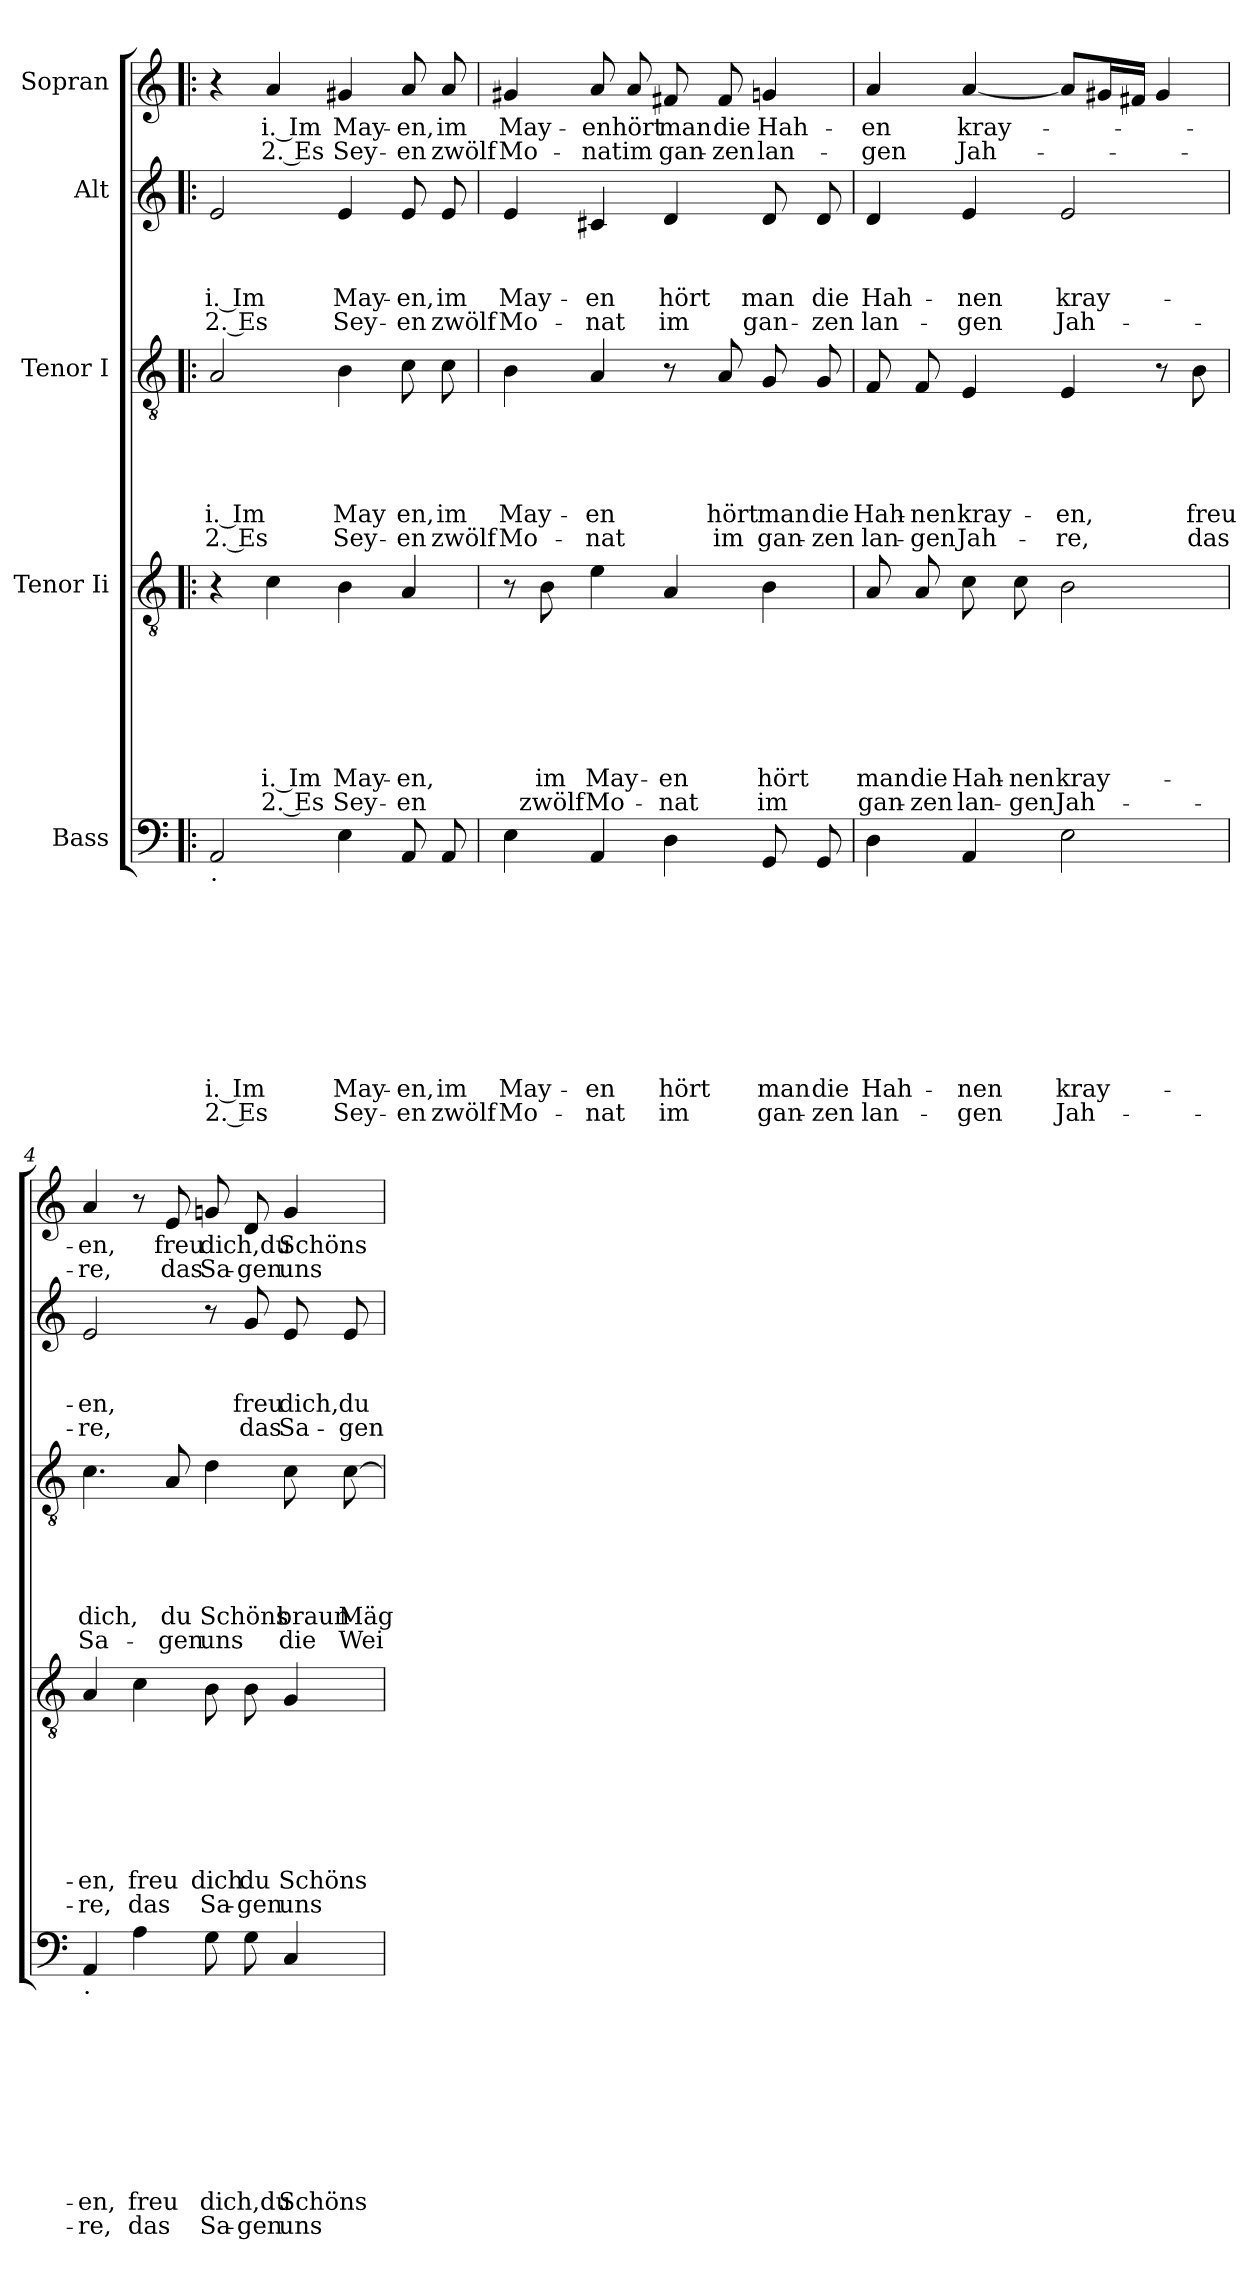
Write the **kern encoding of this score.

**kern	**text	**text	**text	**text	**text	**text	**text	**text	**text	**text	**kern	**text	**text	**text	**text	**text	**text	**text	**text	**kern	**text	**text	**text	**text	**text	**text	**kern	**text	**text	**text	**text	**kern	**text	**text
*part5	*part5	*part5	*part5	*part5	*part5	*part5	*part5	*part5	*part5	*part5	*part4	*part4	*part4	*part4	*part4	*part4	*part4	*part4	*part4	*part3	*part3	*part3	*part3	*part3	*part3	*part3	*part2	*part2	*part2	*part2	*part2	*part1	*part1	*part1
*staff5	*staff5	*staff5	*staff5	*staff5	*staff5	*staff5	*staff5	*staff5	*staff5	*staff5	*staff4	*staff4	*staff4	*staff4	*staff4	*staff4	*staff4	*staff4	*staff4	*staff3	*staff3	*staff3	*staff3	*staff3	*staff3	*staff3	*staff2	*staff2	*staff2	*staff2	*staff2	*staff1	*staff1	*staff1
*I"Bass	*	*	*	*	*	*	*	*	*	*	*I"Tenor Ii	*	*	*	*	*	*	*	*	*I"Tenor I	*	*	*	*	*	*	*I"Alt	*	*	*	*	*I"Sopran	*	*
*clefF4	*	*	*	*	*	*	*	*	*	*	*clefGv2	*	*	*	*	*	*	*	*	*clefGv2	*	*	*	*	*	*	*clefG2	*	*	*	*	*clefG2	*	*
*k[]	*	*	*	*	*	*	*	*	*	*	*k[]	*	*	*	*	*	*	*	*	*k[]	*	*	*	*	*	*	*k[]	*	*	*	*	*k[]	*	*
*C:	*	*	*	*	*	*	*	*	*	*	*C:	*	*	*	*	*	*	*	*	*C:	*	*	*	*	*	*	*C:	*	*	*	*	*C:	*	*
=1!|:	=1!|:	=1!|:	=1!|:	=1!|:	=1!|:	=1!|:	=1!|:	=1!|:	=1!|:	=1!|:	=1!|:	=1!|:	=1!|:	=1!|:	=1!|:	=1!|:	=1!|:	=1!|:	=1!|:	=1!|:	=1!|:	=1!|:	=1!|:	=1!|:	=1!|:	=1!|:	=1!|:	=1!|:	=1!|:	=1!|:	=1!|:	=1!|:	=1!|:	=1!|:
!LO:TX:b:t=.	!	!	!	!	!	!	!	!	!	!	!	!	!	!	!	!	!	!	!	!	!	!	!	!	!	!	!	!	!	!	!	!	!	!
!	!	!	!	!	!	!	!	!	!LO:LY:b:rj	!LO:LY:b:rj	!	!	!	!	!	!	!	!	!	!	!	!	!	!	!LO:LY:b:rj	!LO:LY:b:rj	!	!	!	!LO:LY:b:rj	!LO:LY:b:rj	!	!	!
2AA/	.	.	.	.	.	.	.	.	i. Im	2. Es	4r	.	.	.	.	.	.	.	.	2A/	.	.	.	.	i. Im	2. Es	2e/	.	.	i. Im	2. Es	4r	.	.
!	!	!	!	!	!	!	!	!	!	!	!	!	!	!	!	!	!	!LO:LY:b:rj	!LO:LY:b:rj	!	!	!	!	!	!	!	!	!	!	!	!	!	!LO:LY:b:rj	!LO:LY:b:rj
.	.	.	.	.	.	.	.	.	.	.	4c\	.	.	.	.	.	.	i. Im	2. Es	.	.	.	.	.	.	.	.	.	.	.	.	4a/	i. Im	2. Es
!	!	!	!	!	!	!	!	!	!LO:LY:b	!LO:LY:b	!	!	!	!	!	!	!	!LO:LY:b	!LO:LY:b	!	!	!	!	!	!LO:LY:b	!LO:LY:b	!	!	!	!LO:LY:b	!LO:LY:b	!	!LO:LY:b	!LO:LY:b
4E\	.	.	.	.	.	.	.	.	May-	Sey-	4B\	.	.	.	.	.	.	May-	Sey-	4B\	.	.	.	.	May	Sey-	4e/	.	.	May-	Sey-	4g#X/	May-	Sey-
!	!	!	!	!	!	!	!	!	!LO:LY:b	!LO:LY:b	!	!	!	!	!	!	!	!LO:LY:b	!LO:LY:b	!	!	!	!	!	!LO:LY:b	!LO:LY:b	!	!	!	!LO:LY:b	!LO:LY:b	!	!LO:LY:b	!LO:LY:b
8AA/	.	.	.	.	.	.	.	.	-en,	-en	4A/	.	.	.	.	.	.	-en,	-en	8c\	.	.	.	.	en,	-en	8e/	.	.	-en,	-en	8a/	-en,	-en
!	!	!	!	!	!	!	!	!	!LO:LY:b	!LO:LY:b	!	!	!	!	!	!	!	!	!	!	!	!	!	!	!LO:LY:b	!LO:LY:b	!	!	!	!LO:LY:b	!LO:LY:b	!	!LO:LY:b	!LO:LY:b
8AA/	.	.	.	.	.	.	.	.	im	zwölf	.	.	.	.	.	.	.	.	.	8c\	.	.	.	.	im	zwölf	8e/	.	.	im	zwölf	8a/	im	zwölf
=2	=2	=2	=2	=2	=2	=2	=2	=2	=2	=2	=2	=2	=2	=2	=2	=2	=2	=2	=2	=2	=2	=2	=2	=2	=2	=2	=2	=2	=2	=2	=2	=2	=2	=2
!	!	!	!	!	!	!	!	!	!LO:LY:b	!LO:LY:b	!	!	!	!	!	!	!	!	!	!	!	!	!	!	!LO:LY:b	!LO:LY:b	!	!	!	!LO:LY:b	!LO:LY:b	!	!LO:LY:b	!LO:LY:b
4E\	.	.	.	.	.	.	.	.	May-	Mo-	8r	.	.	.	.	.	.	.	.	4B\	.	.	.	.	May-	Mo-	4e/	.	.	May-	Mo-	4g#X/	May-	Mo-
!	!	!	!	!	!	!	!	!	!	!	!	!	!	!	!	!	!	!LO:LY:b	!LO:LY:b	!	!	!	!	!	!	!	!	!	!	!	!	!	!	!
.	.	.	.	.	.	.	.	.	.	.	8B\	.	.	.	.	.	.	im	zwölf	.	.	.	.	.	.	.	.	.	.	.	.	.	.	.
!	!	!	!	!	!	!	!	!	!LO:LY:b	!LO:LY:b	!	!	!	!	!	!	!	!LO:LY:b	!LO:LY:b	!	!	!	!	!	!LO:LY:b	!LO:LY:b	!	!	!	!LO:LY:b	!LO:LY:b	!	!LO:LY:b	!LO:LY:b
4AA/	.	.	.	.	.	.	.	.	-en	-nat	4e\	.	.	.	.	.	.	May-	Mo-	4A/	.	.	.	.	-en	-nat	4c#X/	.	.	-en	-nat	8a/	-enhört	-nat
!	!	!	!	!	!	!	!	!	!	!	!	!	!	!	!	!	!	!	!	!	!	!	!	!	!	!	!	!	!	!	!	!	!	!LO:LY:b
.	.	.	.	.	.	.	.	.	.	.	.	.	.	.	.	.	.	.	.	.	.	.	.	.	.	.	.	.	.	.	.	8a/	.	im
!	!	!	!	!	!	!	!	!	!LO:LY:b	!LO:LY:b	!	!	!	!	!	!	!	!LO:LY:b	!LO:LY:b	!	!	!	!	!	!	!	!	!	!	!LO:LY:b	!LO:LY:b	!	!LO:LY:b	!LO:LY:b
4D\	.	.	.	.	.	.	.	.	hört	im	4A/	.	.	.	.	.	.	-en	-nat	8r	.	.	.	.	.	.	4d/	.	.	hört	im	8f#X/	man	gan-
!	!	!	!	!	!	!	!	!	!	!	!	!	!	!	!	!	!	!	!	!	!	!	!	!	!LO:LY:b	!LO:LY:b	!	!	!	!	!	!	!LO:LY:b	!LO:LY:b
.	.	.	.	.	.	.	.	.	.	.	.	.	.	.	.	.	.	.	.	8A/	.	.	.	.	hört	im	.	.	.	.	.	8f#/	die	-zen
!	!	!	!	!	!	!	!	!	!LO:LY:b	!LO:LY:b	!	!	!	!	!	!	!	!LO:LY:b	!LO:LY:b	!	!	!	!	!	!LO:LY:b	!LO:LY:b	!	!	!	!LO:LY:b	!LO:LY:b	!	!LO:LY:b	!LO:LY:b
8GG/	.	.	.	.	.	.	.	.	man	gan-	4B\	.	.	.	.	.	.	hört	im	8G/	.	.	.	.	man	gan-	8d/	.	.	man	gan-	4gn/	Hah-	lan-
!	!	!	!	!	!	!	!	!	!LO:LY:b	!LO:LY:b	!	!	!	!	!	!	!	!	!	!	!	!	!	!	!LO:LY:b	!LO:LY:b	!	!	!	!LO:LY:b	!LO:LY:b	!	!	!
8GG/	.	.	.	.	.	.	.	.	die	-zen	.	.	.	.	.	.	.	.	.	8G/	.	.	.	.	die	-zen	8d/	.	.	die	-zen	.	.	.
=3	=3	=3	=3	=3	=3	=3	=3	=3	=3	=3	=3	=3	=3	=3	=3	=3	=3	=3	=3	=3	=3	=3	=3	=3	=3	=3	=3	=3	=3	=3	=3	=3	=3	=3
!	!	!	!	!	!	!	!	!	!LO:LY:b	!LO:LY:b	!	!	!	!	!	!	!	!LO:LY:b	!LO:LY:b	!	!	!	!	!	!LO:LY:b	!LO:LY:b	!	!	!	!LO:LY:b	!LO:LY:b	!	!LO:LY:b	!LO:LY:b
4D\	.	.	.	.	.	.	.	.	Hah-	lan-	8A/	.	.	.	.	.	.	man	gan-	8F/	.	.	.	.	Hah-	lan-	4d/	.	.	Hah-	lan-	4a/	-en	-gen
!	!	!	!	!	!	!	!	!	!	!	!	!	!	!	!	!	!	!LO:LY:b	!LO:LY:b	!	!	!	!	!	!LO:LY:b	!LO:LY:b	!	!	!	!	!	!	!	!
.	.	.	.	.	.	.	.	.	.	.	8A/	.	.	.	.	.	.	die	-zen	8F/	.	.	.	.	-nen	-gen	.	.	.	.	.	.	.	.
!	!	!	!	!	!	!	!	!	!LO:LY:b	!LO:LY:b	!	!	!	!	!	!	!	!LO:LY:b	!LO:LY:b	!	!	!	!	!	!LO:LY:b	!LO:LY:b	!	!	!	!LO:LY:b	!LO:LY:b	!	!LO:LY:b	!LO:LY:b
4AA/	.	.	.	.	.	.	.	.	-nen	-gen	8c\	.	.	.	.	.	.	Hah-	lan-	4E/	.	.	.	.	kray-	Jah-	4e/	.	.	-nen	-gen	[<4a/	kray-	Jah-
!	!	!	!	!	!	!	!	!	!	!	!	!	!	!	!	!	!	!LO:LY:b	!LO:LY:b	!	!	!	!	!	!	!	!	!	!	!	!	!	!	!
.	.	.	.	.	.	.	.	.	.	.	8c\	.	.	.	.	.	.	-nen	-gen	.	.	.	.	.	.	.	.	.	.	.	.	.	.	.
!	!	!	!	!	!	!	!	!	!LO:LY:b	!LO:LY:b	!	!	!	!	!	!	!	!LO:LY:b	!LO:LY:b	!	!	!	!	!	!LO:LY:b	!LO:LY:b	!	!	!	!LO:LY:b	!LO:LY:b	!	!	!
2E\	.	.	.	.	.	.	.	.	kray-	Jah-	2B\	.	.	.	.	.	.	kray-	Jah-	4E/	.	.	.	.	-en,	-re,	2e/	.	.	kray-	Jah-	8a/L]	.	.
.	.	.	.	.	.	.	.	.	.	.	.	.	.	.	.	.	.	.	.	.	.	.	.	.	.	.	.	.	.	.	.	16g#X/L	.	.
.	.	.	.	.	.	.	.	.	.	.	.	.	.	.	.	.	.	.	.	.	.	.	.	.	.	.	.	.	.	.	.	16f#X/JJ	.	.
.	.	.	.	.	.	.	.	.	.	.	.	.	.	.	.	.	.	.	.	8r	.	.	.	.	.	.	.	.	.	.	.	4g#/	.	.
!	!	!	!	!	!	!	!	!	!	!	!	!	!	!	!	!	!	!	!	!	!	!	!	!	!LO:LY:b	!LO:LY:b	!	!	!	!	!	!	!	!
.	.	.	.	.	.	.	.	.	.	.	.	.	.	.	.	.	.	.	.	8B\	.	.	.	.	freu	das	.	.	.	.	.	.	.	.
!!LO:LB:g=z
=4	=4	=4	=4	=4	=4	=4	=4	=4	=4	=4	=4	=4	=4	=4	=4	=4	=4	=4	=4	=4	=4	=4	=4	=4	=4	=4	=4	=4	=4	=4	=4	=4	=4	=4
!LO:TX:b:t=.	!	!	!	!	!	!	!	!	!	!	!	!	!	!	!	!	!	!	!	!	!	!	!	!	!	!	!	!	!	!	!	!	!	!
!	!	!	!	!	!	!	!	!	!LO:LY:b	!LO:LY:b	!	!	!	!	!	!	!	!LO:LY:b	!LO:LY:b	!	!	!	!	!	!LO:LY:b	!LO:LY:b	!	!	!	!LO:LY:b	!LO:LY:b	!	!LO:LY:b	!LO:LY:b
4AA/	.	.	.	.	.	.	.	.	-en,	-re,	4A/	.	.	.	.	.	.	-en,	-re,	4.c\	.	.	.	.	dich,	Sa-	2e/	.	.	-en,	-re,	4a/	-en,	-re,
!	!	!	!	!	!	!	!	!	!LO:LY:b	!LO:LY:b	!	!	!	!	!	!	!	!LO:LY:b	!LO:LY:b	!	!	!	!	!	!	!	!	!	!	!	!	!	!	!
4A\	.	.	.	.	.	.	.	.	freu	das	4c\	.	.	.	.	.	.	freu	das	.	.	.	.	.	.	.	.	.	.	.	.	8r	.	.
!	!	!	!	!	!	!	!	!	!	!	!	!	!	!	!	!	!	!	!	!	!	!	!	!	!LO:LY:b	!LO:LY:b	!	!	!	!	!	!	!LO:LY:b	!LO:LY:b
.	.	.	.	.	.	.	.	.	.	.	.	.	.	.	.	.	.	.	.	8A/	.	.	.	.	du	-gen	.	.	.	.	.	8e/	freu	das
!	!	!	!	!	!	!	!	!	!LO:LY:b	!LO:LY:b	!	!	!	!	!	!	!	!LO:LY:b	!LO:LY:b	!	!	!	!	!	!LO:LY:b	!LO:LY:b	!	!	!	!	!	!	!LO:LY:b	!LO:LY:b
8G\	.	.	.	.	.	.	.	.	dich,du	Sa-	8B\	.	.	.	.	.	.	dich	Sa-	4d\	.	.	.	.	Schöns	uns	8r	.	.	.	.	8gn/	dich,du	Sa-
!	!	!	!	!	!	!	!	!	!	!LO:LY:b	!	!	!	!	!	!	!	!LO:LY:b	!LO:LY:b	!	!	!	!	!	!	!	!	!	!	!LO:LY:b	!LO:LY:b	!	!	!LO:LY:b
8G\	.	.	.	.	.	.	.	.	.	-gen	8B\	.	.	.	.	.	.	du	-gen	.	.	.	.	.	.	.	8g/	.	.	freu	das	8d/	.	-gen
!	!	!	!	!	!	!	!	!	!LO:LY:b	!LO:LY:b	!	!	!	!	!	!	!	!LO:LY:b	!LO:LY:b	!	!	!	!	!	!LO:LY:b	!LO:LY:b	!	!	!	!LO:LY:b	!LO:LY:b	!	!LO:LY:b	!LO:LY:b
4C/	.	.	.	.	.	.	.	.	Schöns	uns	4G/	.	.	.	.	.	.	Schöns	uns	8c\	.	.	.	.	braun	die	8e/	.	.	dich,	Sa-	4g/	Schöns	uns
!	!	!	!	!	!	!	!	!	!	!	!	!	!	!	!	!	!	!	!	!	!	!	!	!	!LO:LY:b	!LO:LY:b	!	!	!	!LO:LY:b	!LO:LY:b	!	!	!
.	.	.	.	.	.	.	.	.	.	.	.	.	.	.	.	.	.	.	.	[>8c\	.	.	.	.	Mäg-	Wei-	8e/	.	.	du	-gen	.	.	.
=	=	=	=	=	=	=	=	=	=	=	=	=	=	=	=	=	=	=	=	=	=	=	=	=	=	=	=	=	=	=	=	=	=	=
*-	*-	*-	*-	*-	*-	*-	*-	*-	*-	*-	*-	*-	*-	*-	*-	*-	*-	*-	*-	*-	*-	*-	*-	*-	*-	*-	*-	*-	*-	*-	*-	*-	*-	*-
